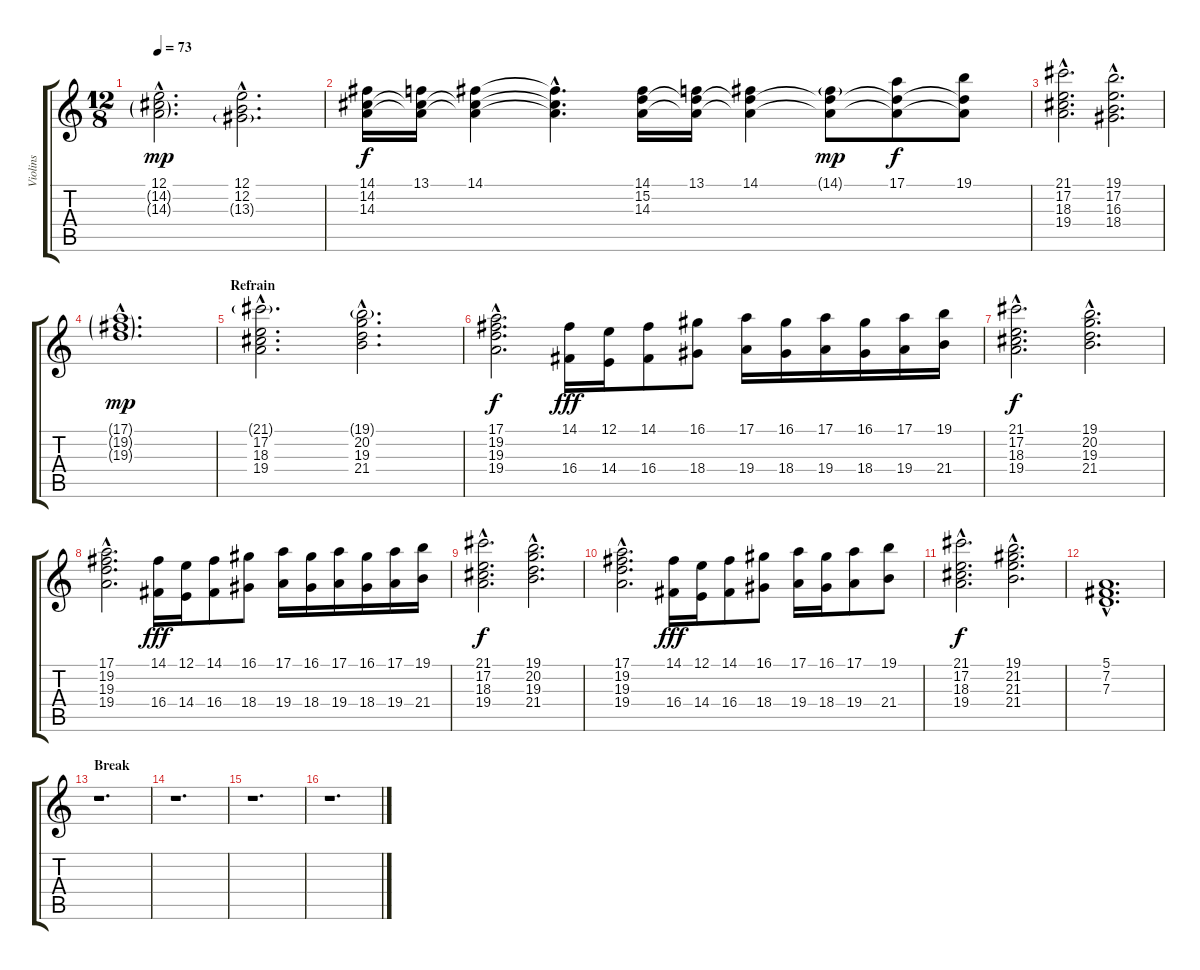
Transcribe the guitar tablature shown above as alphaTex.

\track ("Violins" "Violins") {instrument stringensemble1}
\staff {score tabs}
\tuning (E4 B3 G3 D3 A2 E2) {hide}
\ts (12 8)
\tempo 73
\clef g2
\ks c
(12.1{hac} 14.2{g hac} 14.3{g hac}).2{d dy mp} (12.1{hac} 12.2{hac} 13.3{g hac}).2{d} |
(14.1 14.2 14.3).16{dy f} (13.1 14.2{t} 14.3{t}).16 (14.1 14.2{t} 14.3{t}).4 (14.1{hac t} 14.2{hac t} 14.3{hac t}).4{d} (14.1 15.2 14.3).16 (13.1 15.2{t} 14.3{t}).16 (14.1 15.2{t} 14.3{t}).4 (14.1{g} 15.2{t} 14.3{t}).8{dy mp} (17.1 15.2{t} 14.3{t}).8{dy f} (19.1 15.2{t} 14.3{t}).8 |
(21.1{hac} 17.2{hac} 18.3{hac} 19.4{hac}).2{d} (19.1{hac} 17.2{hac} 16.3{hac} 18.4{hac}).2{d} |
(17.1{g hac} 19.2{g hac} 19.3{g hac}).1{d dy mp} |
\section ("" "Refrain")
(21.1{g hac} 17.2{hac} 18.3{hac} 19.4{hac}).2{d} (19.1{g hac} 20.2{hac} 19.3{hac} 21.4{hac}).2{d} |
(17.1{hac} 19.2{hac} 19.3{hac} 19.4{hac}).2{d dy f} (14.1 16.4).16{dy fff} (12.1 14.4).16 (14.1 16.4).8 (16.1 18.4).8 (17.1 19.4).16 (16.1 18.4).16 (17.1 19.4).16 (16.1 18.4).16 (17.1 19.4).16 (19.1 21.4).16 |
(21.1{hac} 17.2{hac} 18.3{hac} 19.4{hac}).2{d dy f} (19.1{hac} 20.2{hac} 19.3{hac} 21.4{hac}).2{d} |
(17.1{hac} 19.2{hac} 19.3{hac} 19.4{hac}).2{d} (14.1 16.4).16{dy fff} (12.1 14.4).16 (14.1 16.4).8 (16.1 18.4).8 (17.1 19.4).16 (16.1 18.4).16 (17.1 19.4).16 (16.1 18.4).16 (17.1 19.4).16 (19.1 21.4).16 |
(21.1{hac} 17.2{hac} 18.3{hac} 19.4{hac}).2{d dy f} (19.1{hac} 20.2{hac} 19.3{hac} 21.4{hac}).2{d} |
(17.1{hac} 19.2{hac} 19.3{hac} 19.4{hac}).2{d} (14.1 16.4).16{dy fff} (12.1 14.4).16 (14.1 16.4).8 (16.1 18.4).8 (17.1 19.4).16 (16.1 18.4).16 (17.1 19.4).8 (19.1 21.4).8 |
(21.1{hac} 17.2{hac} 18.3{hac} 19.4{hac}).2{d dy f} (19.1{hac} 21.2{hac} 21.3{hac} 21.4{hac}).2{d} |
(5.1{hac} 7.2{hac} 7.3{hac}).1{d} |
\section ("" "Break")
r.1{d} |
r.1{d} |
r.1{d} |
r.1{d}
